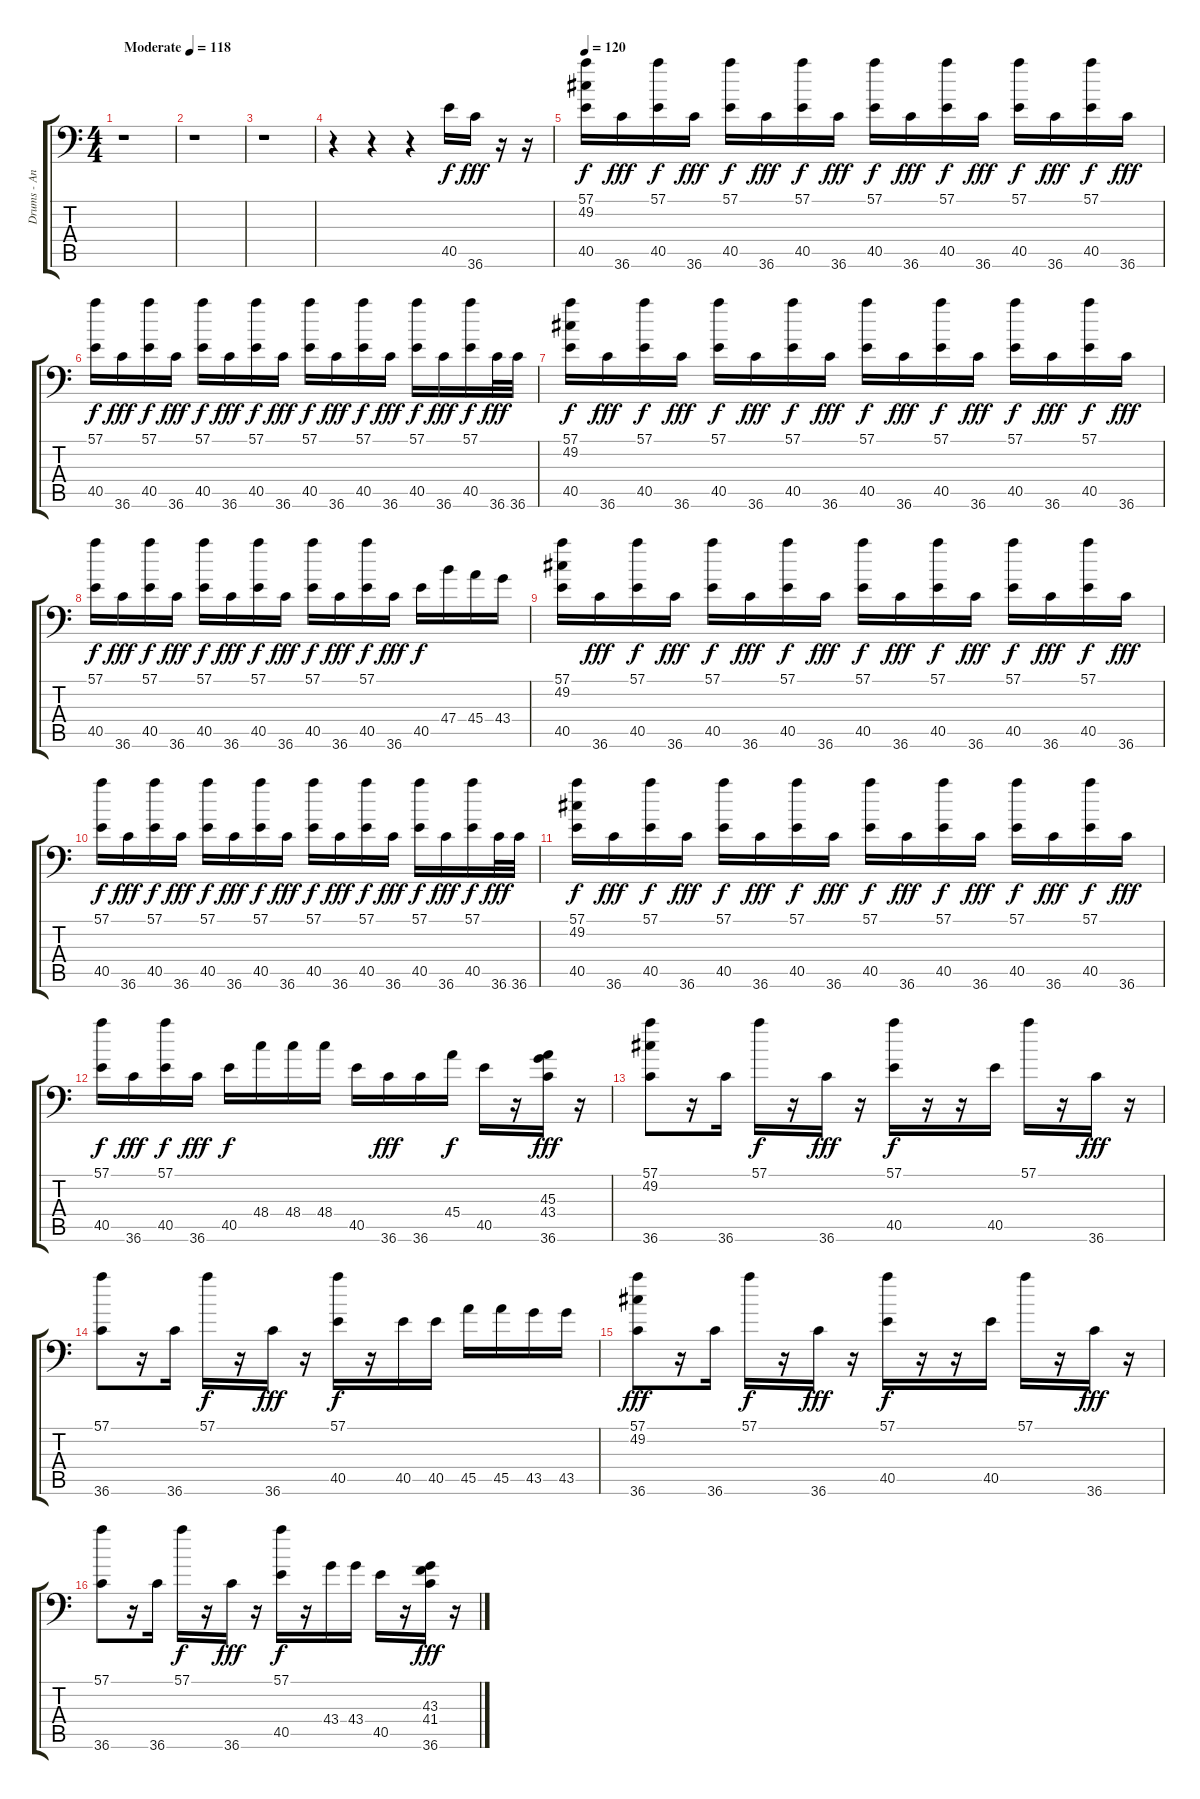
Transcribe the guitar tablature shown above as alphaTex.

\track ("Drums - Andrew Wetzel" "Drums - An") {instrument acousticgrandpiano}
\staff {score tabs}
\tuning (C-1 C-1 C-1 C-1 C-1 C-1) {hide}
\ts (4 4)
\tempo (118 "Moderate")
\clef f4
\ks c
r.1{dy f instrument acousticgrandpiano} |
r.1 |
r.1 |
r.4 r.4 r.4 40.5.16 36.6.16{dy fff} r.16 r.16 |
\tempo 120
(57.1 49.2 40.5).16{dy f} 36.6.16{dy fff} (57.1 40.5).16{dy f} 36.6.16{dy fff} (57.1 40.5).16{dy f} 36.6.16{dy fff} (57.1 40.5).16{dy f} 36.6.16{dy fff} (57.1 40.5).16{dy f} 36.6.16{dy fff} (57.1 40.5).16{dy f} 36.6.16{dy fff} (57.1 40.5).16{dy f} 36.6.16{dy fff} (57.1 40.5).16{dy f} 36.6.16{dy fff} |
(57.1 40.5).16{dy f} 36.6.16{dy fff} (57.1 40.5).16{dy f} 36.6.16{dy fff} (57.1 40.5).16{dy f} 36.6.16{dy fff} (57.1 40.5).16{dy f} 36.6.16{dy fff} (57.1 40.5).16{dy f} 36.6.16{dy fff} (57.1 40.5).16{dy f} 36.6.16{dy fff} (57.1 40.5).16{dy f} 36.6.16{dy fff} (57.1 40.5).16{dy f} 36.6.32{dy fff} 36.6.32 |
(57.1 49.2 40.5).16{dy f} 36.6.16{dy fff} (57.1 40.5).16{dy f} 36.6.16{dy fff} (57.1 40.5).16{dy f} 36.6.16{dy fff} (57.1 40.5).16{dy f} 36.6.16{dy fff} (57.1 40.5).16{dy f} 36.6.16{dy fff} (57.1 40.5).16{dy f} 36.6.16{dy fff} (57.1 40.5).16{dy f} 36.6.16{dy fff} (57.1 40.5).16{dy f} 36.6.16{dy fff} |
(57.1 40.5).16{dy f} 36.6.16{dy fff} (57.1 40.5).16{dy f} 36.6.16{dy fff} (57.1 40.5).16{dy f} 36.6.16{dy fff} (57.1 40.5).16{dy f} 36.6.16{dy fff} (57.1 40.5).16{dy f} 36.6.16{dy fff} (57.1 40.5).16{dy f} 36.6.16{dy fff} 40.5.16{dy f} 47.4.16 45.4.16 43.4.16 |
(57.1 49.2 40.5).16 36.6.16{dy fff} (57.1 40.5).16{dy f} 36.6.16{dy fff} (57.1 40.5).16{dy f} 36.6.16{dy fff} (57.1 40.5).16{dy f} 36.6.16{dy fff} (57.1 40.5).16{dy f} 36.6.16{dy fff} (57.1 40.5).16{dy f} 36.6.16{dy fff} (57.1 40.5).16{dy f} 36.6.16{dy fff} (57.1 40.5).16{dy f} 36.6.16{dy fff} |
(57.1 40.5).16{dy f} 36.6.16{dy fff} (57.1 40.5).16{dy f} 36.6.16{dy fff} (57.1 40.5).16{dy f} 36.6.16{dy fff} (57.1 40.5).16{dy f} 36.6.16{dy fff} (57.1 40.5).16{dy f} 36.6.16{dy fff} (57.1 40.5).16{dy f} 36.6.16{dy fff} (57.1 40.5).16{dy f} 36.6.16{dy fff} (57.1 40.5).16{dy f} 36.6.32{dy fff} 36.6.32 |
(57.1 49.2 40.5).16{dy f} 36.6.16{dy fff} (57.1 40.5).16{dy f} 36.6.16{dy fff} (57.1 40.5).16{dy f} 36.6.16{dy fff} (57.1 40.5).16{dy f} 36.6.16{dy fff} (57.1 40.5).16{dy f} 36.6.16{dy fff} (57.1 40.5).16{dy f} 36.6.16{dy fff} (57.1 40.5).16{dy f} 36.6.16{dy fff} (57.1 40.5).16{dy f} 36.6.16{dy fff} |
(57.1 40.5).16{dy f} 36.6.16{dy fff} (57.1 40.5).16{dy f} 36.6.16{dy fff} 40.5.16{dy f} 48.4.16 48.4.16 48.4.16 40.5.16 36.6.16{dy fff} 36.6.16 45.4.16{dy f} 40.5.16 r.16 (45.3 43.4 36.6).16{dy fff} r.16 |
(57.1 49.2 36.6).8 r.16 36.6.16 57.1.16{dy f} r.16 36.6.16{dy fff} r.16 (57.1 40.5).16{dy f} r.16 r.16 40.5.16 57.1.16 r.16 36.6.16{dy fff} r.16 |
(57.1 36.6).8 r.16 36.6.16 57.1.16{dy f} r.16 36.6.16{dy fff} r.16 (57.1 40.5).16{dy f} r.16 40.5.16 40.5.16 45.5.16 45.5.16 43.5.16 43.5.16 |
(57.1 49.2 36.6).8{dy fff} r.16 36.6.16 57.1.16{dy f} r.16 36.6.16{dy fff} r.16 (57.1 40.5).16{dy f} r.16 r.16 40.5.16 57.1.16 r.16 36.6.16{dy fff} r.16 |
(57.1 36.6).8 r.16 36.6.16 57.1.16{dy f} r.16 36.6.16{dy fff} r.16 (57.1 40.5).16{dy f} r.16 43.4.16 43.4.16 40.5.16 r.16 (43.3 41.4 36.6).16{dy fff} r.16
